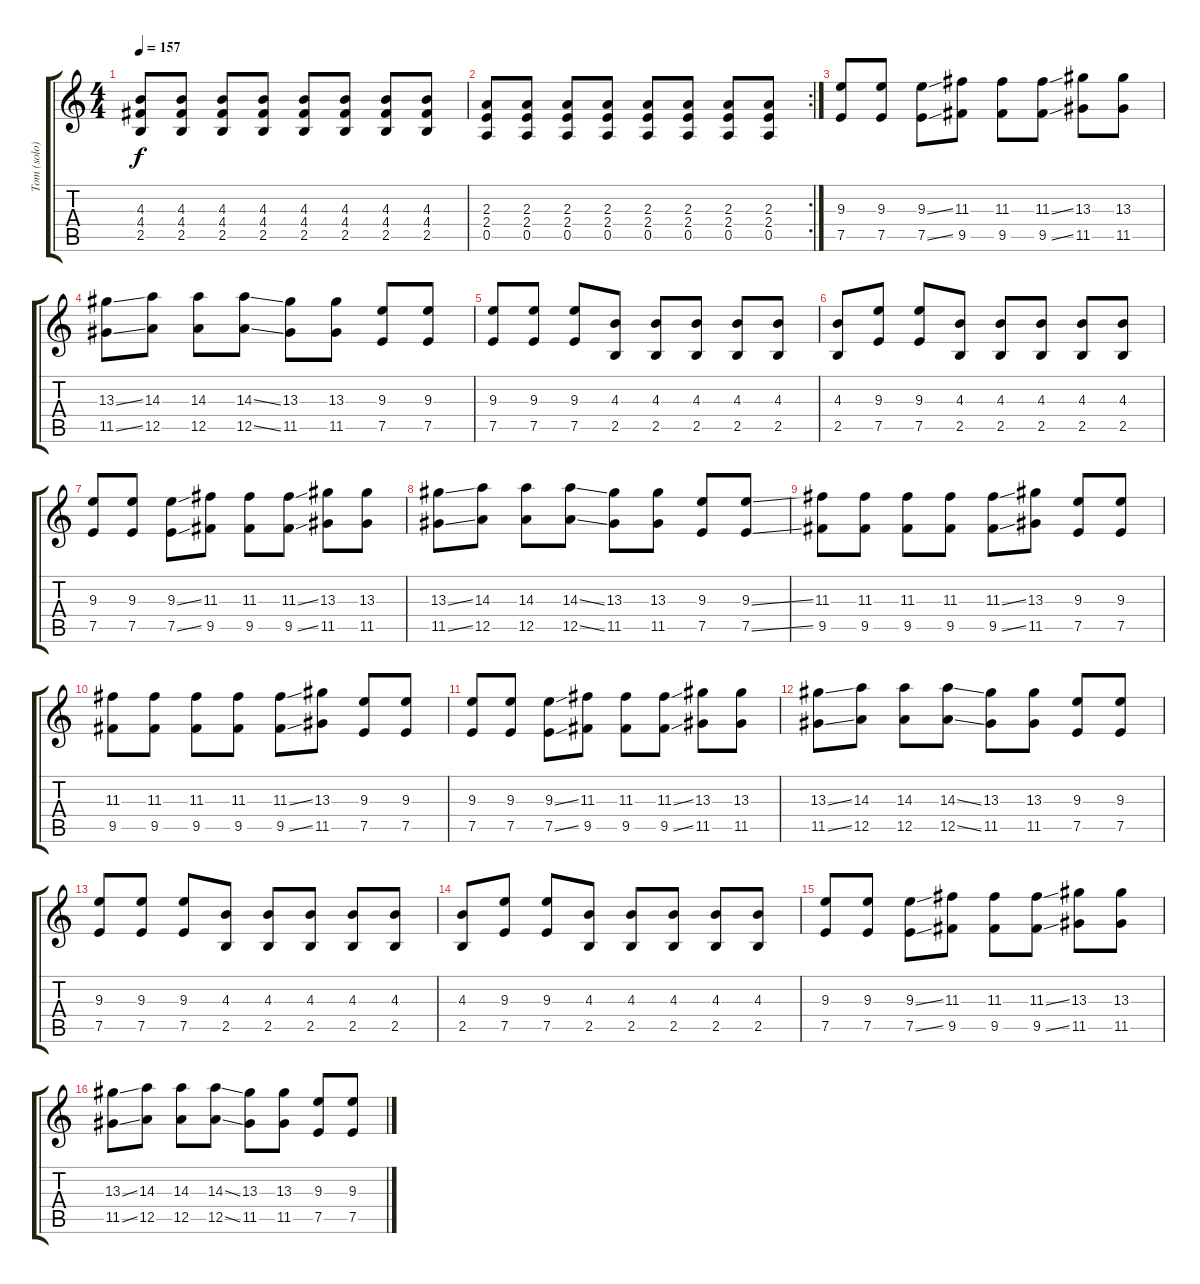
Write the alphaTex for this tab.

\track ("Tom (solo)" "Tom (solo)") {instrument distortionguitar}
\staff {score tabs}
\tuning (E4 B3 G3 D3 A2 E2) {hide}
\ts (4 4)
\tempo 157
\clef g2
\ks c
(4.3 4.4 2.5).8{dy f} (4.3 4.4 2.5).8 (4.3 4.4 2.5).8 (4.3 4.4 2.5).8 (4.3 4.4 2.5).8 (4.3 4.4 2.5).8 (4.3 4.4 2.5).8 (4.3 4.4 2.5).8 |
\rc 2
(2.3 2.4 0.5).8 (2.3 2.4 0.5).8 (2.3 2.4 0.5).8 (2.3 2.4 0.5).8 (2.3 2.4 0.5).8 (2.3 2.4 0.5).8 (2.3 2.4 0.5).8 (2.3 2.4 0.5).8 |
(9.3 7.5).8{volume 16} (9.3 7.5).8 (9.3{ss} 7.5{ss}).8 (11.3 9.5).8 (11.3 9.5).8 (11.3{ss} 9.5{ss}).8 (13.3 11.5).8 (13.3 11.5).8 |
(13.3{ss} 11.5{ss}).8 (14.3 12.5).8 (14.3 12.5).8 (14.3{ss} 12.5{ss}).8 (13.3 11.5).8 (13.3 11.5).8 (9.3 7.5).8 (9.3 7.5).8 |
(9.3 7.5).8 (9.3 7.5).8 (9.3 7.5).8 (4.3 2.5).8 (4.3 2.5).8 (4.3 2.5).8 (4.3 2.5).8 (4.3 2.5).8 |
(4.3 2.5).8 (9.3 7.5).8 (9.3 7.5).8 (4.3 2.5).8 (4.3 2.5).8 (4.3 2.5).8 (4.3 2.5).8 (4.3 2.5).8 |
(9.3 7.5).8 (9.3 7.5).8 (9.3{ss} 7.5{ss}).8 (11.3 9.5).8 (11.3 9.5).8 (11.3{ss} 9.5{ss}).8 (13.3 11.5).8 (13.3 11.5).8 |
(13.3{ss} 11.5{ss}).8 (14.3 12.5).8 (14.3 12.5).8 (14.3{ss} 12.5{ss}).8 (13.3 11.5).8 (13.3 11.5).8 (9.3 7.5).8 (9.3{ss} 7.5{ss}).8 |
(11.3 9.5).8 (11.3 9.5).8 (11.3 9.5).8 (11.3 9.5).8 (11.3{ss} 9.5{ss}).8 (13.3 11.5).8 (9.3 7.5).8 (9.3 7.5).8 |
(11.3 9.5).8 (11.3 9.5).8 (11.3 9.5).8 (11.3 9.5).8 (11.3{ss} 9.5{ss}).8 (13.3 11.5).8 (9.3 7.5).8 (9.3 7.5).8 |
(9.3 7.5).8 (9.3 7.5).8 (9.3{ss} 7.5{ss}).8 (11.3 9.5).8 (11.3 9.5).8 (11.3{ss} 9.5{ss}).8 (13.3 11.5).8 (13.3 11.5).8 |
(13.3{ss} 11.5{ss}).8 (14.3 12.5).8 (14.3 12.5).8 (14.3{ss} 12.5{ss}).8 (13.3 11.5).8 (13.3 11.5).8 (9.3 7.5).8 (9.3 7.5).8 |
(9.3 7.5).8 (9.3 7.5).8 (9.3 7.5).8 (4.3 2.5).8 (4.3 2.5).8 (4.3 2.5).8 (4.3 2.5).8 (4.3 2.5).8 |
(4.3 2.5).8 (9.3 7.5).8 (9.3 7.5).8 (4.3 2.5).8 (4.3 2.5).8 (4.3 2.5).8 (4.3 2.5).8 (4.3 2.5).8 |
(9.3 7.5).8 (9.3 7.5).8 (9.3{ss} 7.5{ss}).8 (11.3 9.5).8 (11.3 9.5).8 (11.3{ss} 9.5{ss}).8 (13.3 11.5).8 (13.3 11.5).8 |
(13.3{ss} 11.5{ss}).8 (14.3 12.5).8 (14.3 12.5).8 (14.3{ss} 12.5{ss}).8 (13.3 11.5).8 (13.3 11.5).8 (9.3 7.5).8 (9.3 7.5).8
